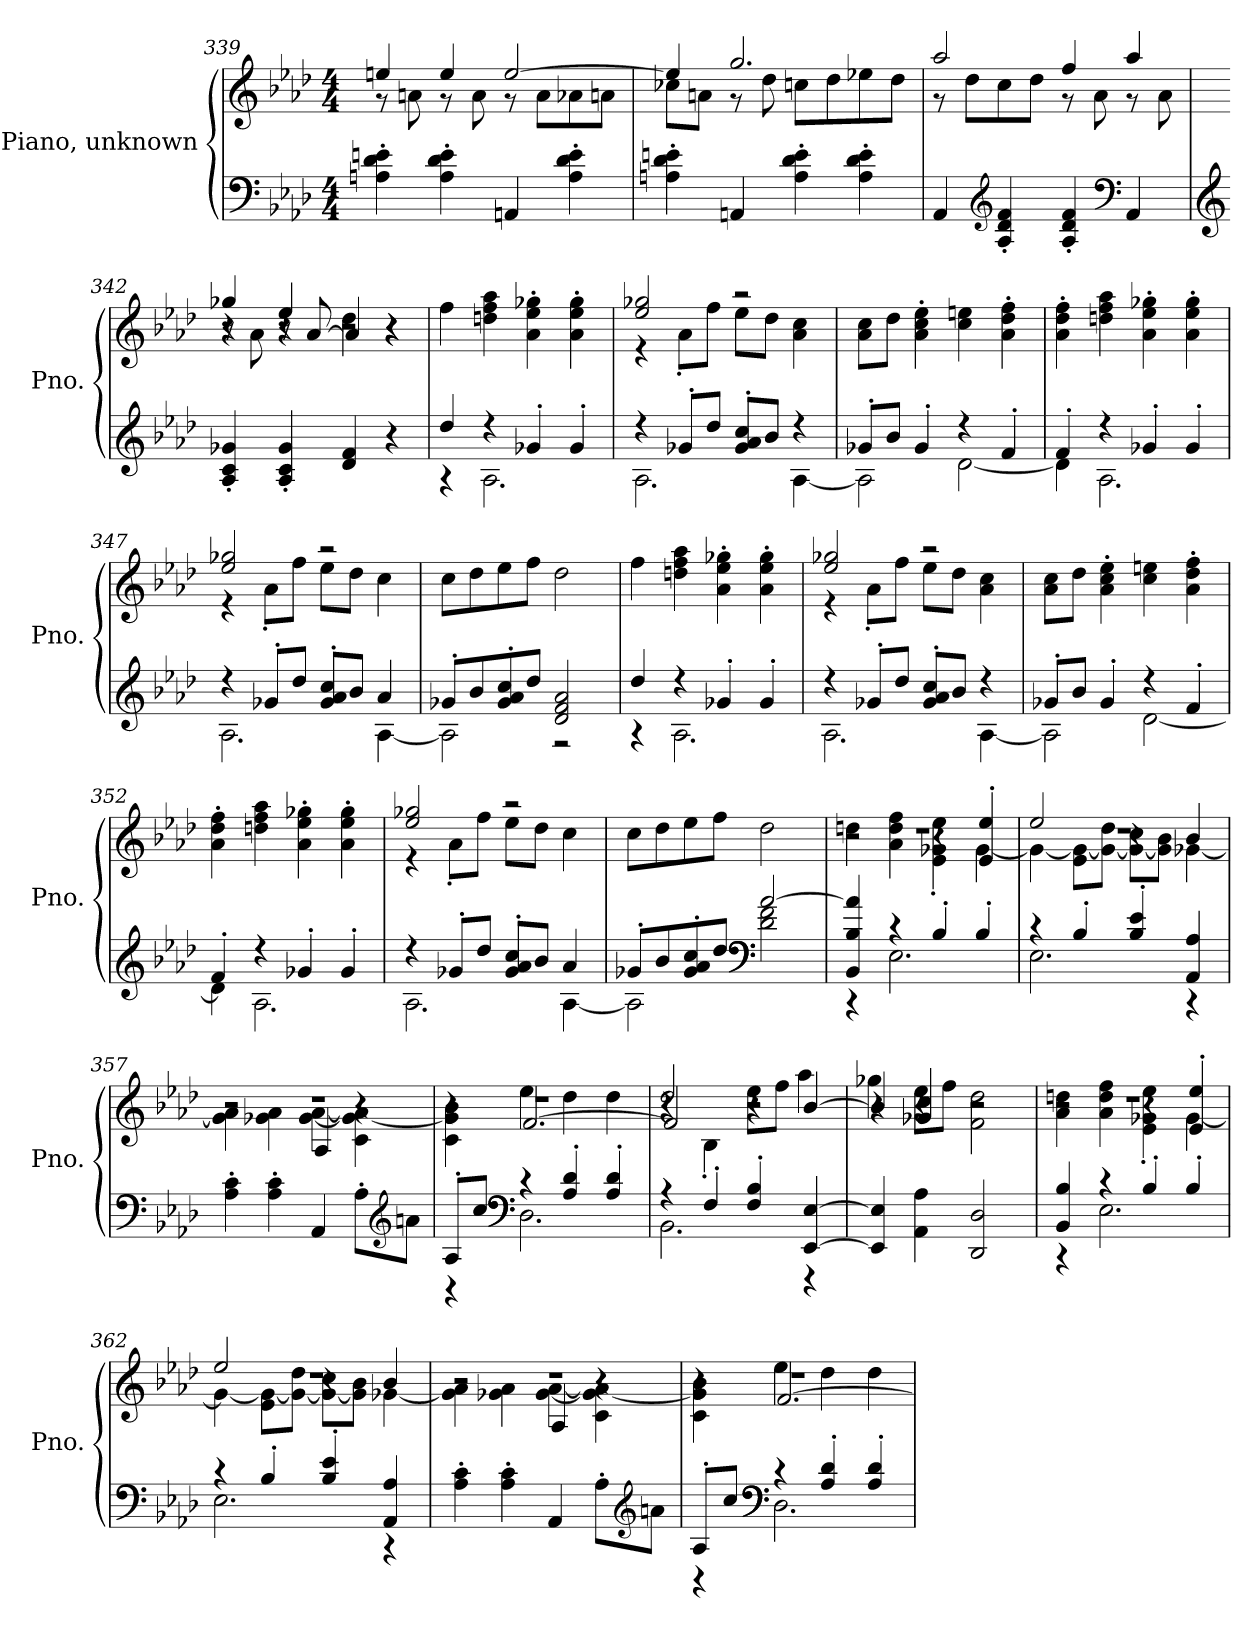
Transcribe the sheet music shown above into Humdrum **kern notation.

**kern	**kern
*part1	*part1
*staff2	*staff1
*I"Piano, unknown	*
*I'Pno.	*
*clefF4	*clefG2
*k[b-e-a-d-]	*k[b-e-a-d-]
*M4/4	*M4/4
=339	=339
*	*^
4An\' 4d-\' 4en\'	4een/	8r
.	.	8an\
4A\' 4d-\' 4e\'	4ee/	8r
.	.	8a\
4AAn/	[2ee/	8r
.	.	8a\L
4A\' 4d-\' 4e\'	.	8a-X\
.	.	8an\J
=340	=340	=340
4An\' 4d-\' 4en\'	4ee/]	8cc-X\L
.	.	8an\J
4AAn/	2.gg/	8r
.	.	8dd-\
4A\' 4d-\' 4e\'	.	8ccn\L
.	.	8dd-\
4A\' 4d-\' 4e\'	.	8ee-X\
.	.	8dd-\J
!!LO:LB:g=z	!!
=341	=341	=341
4AA-/	2aa-/	8r
.	.	8dd-\L
*clefG2	*	*
4A-/' 4d-/' 4f/'	.	8cc\
.	.	8dd-\J
4A-/' 4d-/' 4f/'	4ff/	8r
.	.	8a-\
*clefF4	*	*
4AA-/	4aa-/	8r
.	.	8a-\
*	*v	*v
=342	=342
*clefG2	*
*	*^
*	*	*^
4A-/' 4c/' 4g-X/'	4gg-X/	8r	4r
.	.	8a-\	.
4A-/' 4c/' 4g-/'	4ee-/	4r	8r
.	.	.	[8a-/
4d-/ 4f/	2r	4dd-\	4a-/]
4r	.	4r	4r
*	*v	*v	*v
=343	=343
*^	*
4dd-/	4r	4ff\
4r	2.A-\	4ddn\ 4ff\ 4aa-\
4g-X'/	.	4a-\' 4ee-\' 4gg-X\'
4g-'/	.	4a-\' 4ee-\' 4gg-\'
=344	=344	=344
*	*	*^
4r	2.A-\	2ee-/ 2gg-X/	4r
8g-X'/L	.	.	8a-'\L
8dd-/J	.	.	8ff\J
8g-/' 8a-/' 8cc/'L	.	2r	8ee-\L
8b-/J	.	.	8dd-\J
4r	[4A-\	.	4a-\ 4cc\
*	*	*v	*v
=345	=345	=345
8g-X'/L	2A-\]	8a-\ 8cc\L
8b-/J	.	8dd-\J
4g-'/	.	4a-\' 4cc\' 4ee-\'
4r	[2d-\	4cc\ 4een\
4f'/	.	4a-\' 4dd-\' 4ff\'
!!LO:LB:g=z
=346	=346	=346
4f'/	4d-\]	4a-\' 4dd-\' 4ff\'
4r	2.A-\	4ddn\ 4ff\ 4aa-\
4g-X'/	.	4a-\' 4ee-\' 4gg-X\'
4g-'/	.	4a-\' 4ee-\' 4gg-\'
=347	=347	=347
*	*	*^
4r	2.A-\	2ee-/ 2gg-X/	4r
8g-X'/L	.	.	8a-'\L
8dd-/J	.	.	8ff\J
8g-/' 8a-/' 8cc/'L	.	2r	8ee-\L
8b-/J	.	.	8dd-\J
4a-/	[4A-\	.	4cc\
*	*	*v	*v
=348	=348	=348
8g-X'/L	2A-\]	8cc\L
8b-/	.	8dd-\
8g-/' 8a-/' 8cc/'	.	8ee-\
8dd-/J	.	8ff\J
2d-/ 2f/ 2a-/	2r	2dd-\
=349	=349	=349
4dd-/	4r	4ff\
4r	2.A-\	4ddn\ 4ff\ 4aa-\
4g-X'/	.	4a-\' 4ee-\' 4gg-X\'
4g-'/	.	4a-\' 4ee-\' 4gg-\'
=350	=350	=350
*	*	*^
4r	2.A-\	2ee-/ 2gg-X/	4r
8g-X'/L	.	.	8a-'\L
8dd-/J	.	.	8ff\J
8g-/' 8a-/' 8cc/'L	.	2r	8ee-\L
8b-/J	.	.	8dd-\J
4r	[4A-\	.	4a-\ 4cc\
*	*	*v	*v
!!LO:LB:g=z
=351	=351	=351
8g-X'/L	2A-\]	8a-\ 8cc\L
8b-/J	.	8dd-\J
4g-'/	.	4a-\' 4cc\' 4ee-\'
4r	[2d-\	4cc\ 4een\
4f'/	.	4a-\' 4dd-\' 4ff\'
=352	=352	=352
4f'/	4d-\]	4a-\' 4dd-\' 4ff\'
4r	2.A-\	4ddn\ 4ff\ 4aa-\
4g-X'/	.	4a-\' 4ee-\' 4gg-X\'
4g-'/	.	4a-\' 4ee-\' 4gg-\'
=353	=353	=353
*	*	*^
4r	2.A-\	2ee-/ 2gg-X/	4r
8g-X'/L	.	.	8a-'\L
8dd-/J	.	.	8ff\J
8g-/' 8a-/' 8cc/'L	.	2r	8ee-\L
8b-/J	.	.	8dd-\J
4a-/	[4A-\	.	4cc\
*	*	*v	*v
=354	=354	=354
8g-X'/L	2A-\]	8cc\L
8b-/	.	8dd-\
8g-/' 8a-/' 8cc/'	.	8ee-\
8dd-/J	.	8ff\J
*clefF4	*	*
[2a-/	2d-\ 2f\	2dd-\
=355	=355	=355
*	*	*^
*	*	*	*^
4BB-/ 4B-/ 4a-/]	4r	1r	4ddn\	2r
4r	2.E-\	.	4a-\ 4dd\ 4ff\	.
4B-'/	.	.	4e-\' 4g-X\' 4ee-\'	4r
4B-'/	.	.	[4g-\	4e-/' 4ee-/'
!!LO:PB:g=z	!!	!!
=356	=356	=356	=356	=356
4r	2.E-\	1r	4g-\_	2ee-/
4B-'/	.	.	8e-\ 8g-\_L	.
.	.	.	8g-\_ 8dd-\J	.
4B-/' 4e-/'	.	.	8g-\_ 8cc\L	4r
.	.	.	8g-\] 8b-\J	.
4AA-/ 4A-/	4r	.	[4g-X\	4b-/
*v	*v	*	*	*
=357	=357	=357	=357
4A-\' 4c\'	1r	4g-\] 4a-\	2r
4A-\' 4c\'	.	4g-X\ 4a-\	.
4AA-/	.	[4g-\ [4a-\	4A-/
8A-'\L	.	4c\ 4g-\_ 4a-\]	4r
*clefG2	*	*	*
8an\J	.	.	.
=358	=358	=358	=358
*^	*	*	*
8A-'/L	4r	1r	4c\ 4g-\] 4b-\	4r
8cc/J	.	.	.	.
*clefF4	*	*	*	*
4r	2.D-\	.	4ee-\	[2.f/
4A-/' 4d-/'	.	.	4dd-\	.
4A-/' 4d-/'	.	.	4dd-\	.
=359	=359	=359	=359	=359
4r	2.BB-\	2dd-/	4r	2f/]
4F'/	.	.	4B-'\	.
4F/' 4B-/'	.	4r	8ee-\L	2r
.	.	.	8ff\J	.
[4EE-/ [4E-/	4r	[4b-/	4aa-\	.
*v	*v	*	*	*
!!LO:LB:g=z	!!	!!
=360	=360	=360	=360
4EE-/] 4E-/]	4b-/]	4gg-X\	4r
4AA-\ 4A-\	4r	8ee-\L	4g-X/ 4cc/
.	.	8ff\J	.
2DD-/ 2D-/	2r	2f\ 2dd-\	2r
=361	=361	=361	=361
*^	*	*	*
4BB-/ 4B-/	4r	1r	4a-\ 4ddn\	2r
4r	2.E-\	.	4a-\ 4dd\ 4ff\	.
4B-'/	.	.	4e-\' 4g-X\' 4ee-\'	4r
4B-'/	.	.	[4g-\	4e-/' 4ee-/'
=362	=362	=362	=362	=362
4r	2.E-\	1r	4g-\_	2ee-/
4B-'/	.	.	8e-\ 8g-\_L	.
.	.	.	8g-\_ 8dd-\J	.
4B-/' 4e-/'	.	.	8g-\_ 8cc\L	4r
.	.	.	8g-\] 8b-\J	.
4AA-/ 4A-/	4r	.	[4g-X\	4b-/
*v	*v	*	*	*
=363	=363	=363	=363
4A-\' 4c\'	1r	4g-\] 4a-\	2r
4A-\' 4c\'	.	4g-X\ 4a-\	.
4AA-/	.	[4g-\ [4a-\	4A-/
8A-'\L	.	4c\ 4g-\_ 4a-\]	4r
*clefG2	*	*	*
8an\J	.	.	.
!!LO:LB:g=z	!!	!!
=364	=364	=364	=364
*^	*	*	*
8A-'/L	4r	1r	4c\ 4g-\] 4b-\	4r
8cc/J	.	.	.	.
*clefF4	*	*	*	*
4r	2.D-\	.	4ee-\	[2.f/
4A-/' 4d-/'	.	.	4dd-\	.
4A-/' 4d-/'	.	.	4dd-\	.
*v	*v	*	*	*
*	*v	*v	*v
=	=
*-	*-
